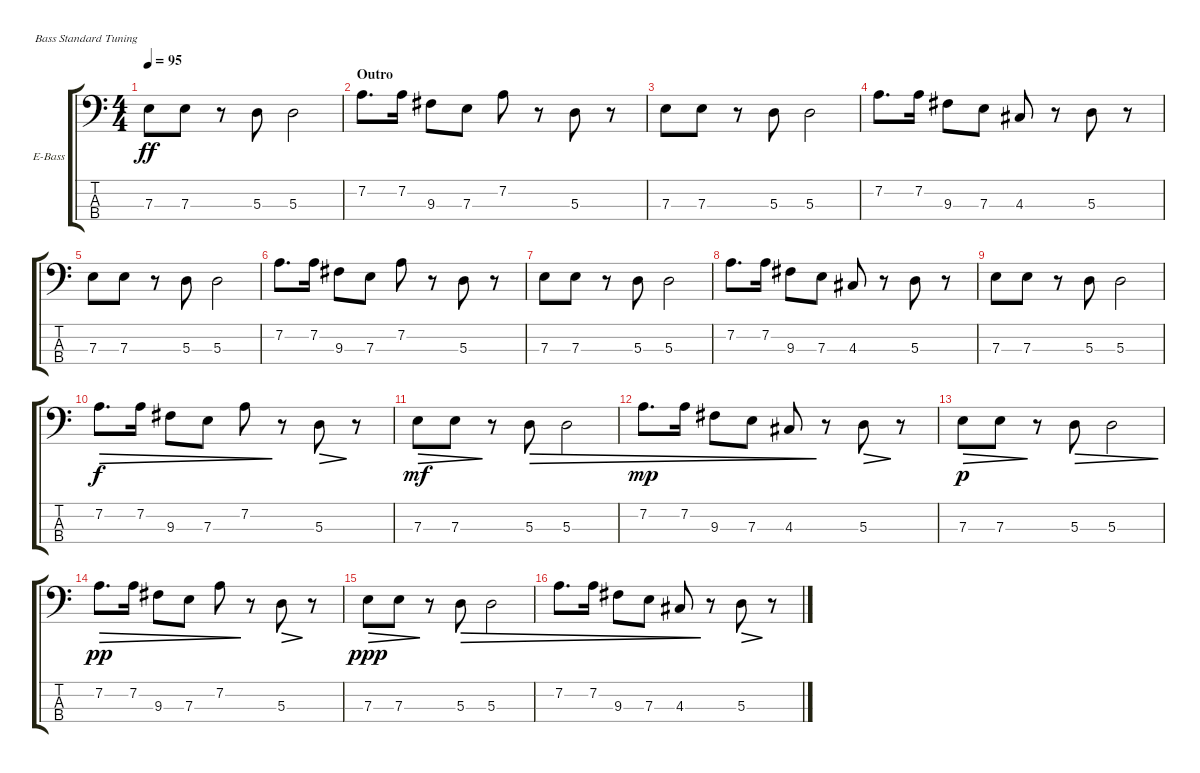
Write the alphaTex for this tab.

\defaultSystemsLayout 4
\bracketExtendMode groupsimilarinstruments
\firstSystemTrackNameOrientation horizontal
\otherSystemsTrackNameOrientation horizontal
\track ("Bass" "E-Bass") {instrument electricbassfinger}
\staff {score tabs}
\tuning (G2 D2 A1 E1)
\ts (4 4)
\tempo 95
\clef f4
\scale
0.333333
\ks c
7.3.8{dy ff} 7.3.8 r.8 5.3.8 5.3.2 |
\section ("" "Outro")
\scale
0.333333 7.2.8{d} 7.2.16 9.3.8 7.3.8 7.2.8 r.8 5.3.8 r.8 |
\scale
0.333333 7.3.8 7.3.8 r.8 5.3.8 5.3.2 |
\scale
0.333333 7.2.8{d} 7.2.16 9.3.8 7.3.8 4.3.8 r.8 5.3.8 r.8 |
\scale
0.333333 7.3.8 7.3.8 r.8 5.3.8 5.3.2 |
\scale
0.333333 7.2.8{d} 7.2.16 9.3.8 7.3.8 7.2.8 r.8 5.3.8 r.8 |
\scale
0.333333 7.3.8 7.3.8 r.8 5.3.8 5.3.2 |
\scale
0.333333 7.2.8{d} 7.2.16 9.3.8 7.3.8 4.3.8 r.8 5.3.8 r.8 |
\scale
0.333333 7.3.8 7.3.8 r.8 5.3.8 5.3.2 |
7.2.8{d dec dy f} 7.2.16{dec} 9.3.8{dec} 7.3.8{dec} 7.2.8{dec} r.8 5.3.8{dec} r.8 |
7.3.8{dec dy mf} 7.3.8{dec} r.8 5.3.8{dec} 5.3.2{dec} |
7.2.8{d dec dy mp} 7.2.16{dec} 9.3.8{dec} 7.3.8{dec} 4.3.8{dec} r.8 5.3.8{dec} r.8 |
7.3.8{dec dy p} 7.3.8{dec} r.8 5.3.8{dec} 5.3.2{dec} |
7.2.8{d dec dy pp} 7.2.16{dec} 9.3.8{dec} 7.3.8{dec} 7.2.8{dec} r.8 5.3.8{dec} r.8 |
7.3.8{dec dy ppp} 7.3.8{dec} r.8 5.3.8{dec} 5.3.2{dec} |
7.2.8{d dec} 7.2.16{dec} 9.3.8{dec} 7.3.8{dec} 4.3.8{dec} r.8 5.3.8{dec} r.8
